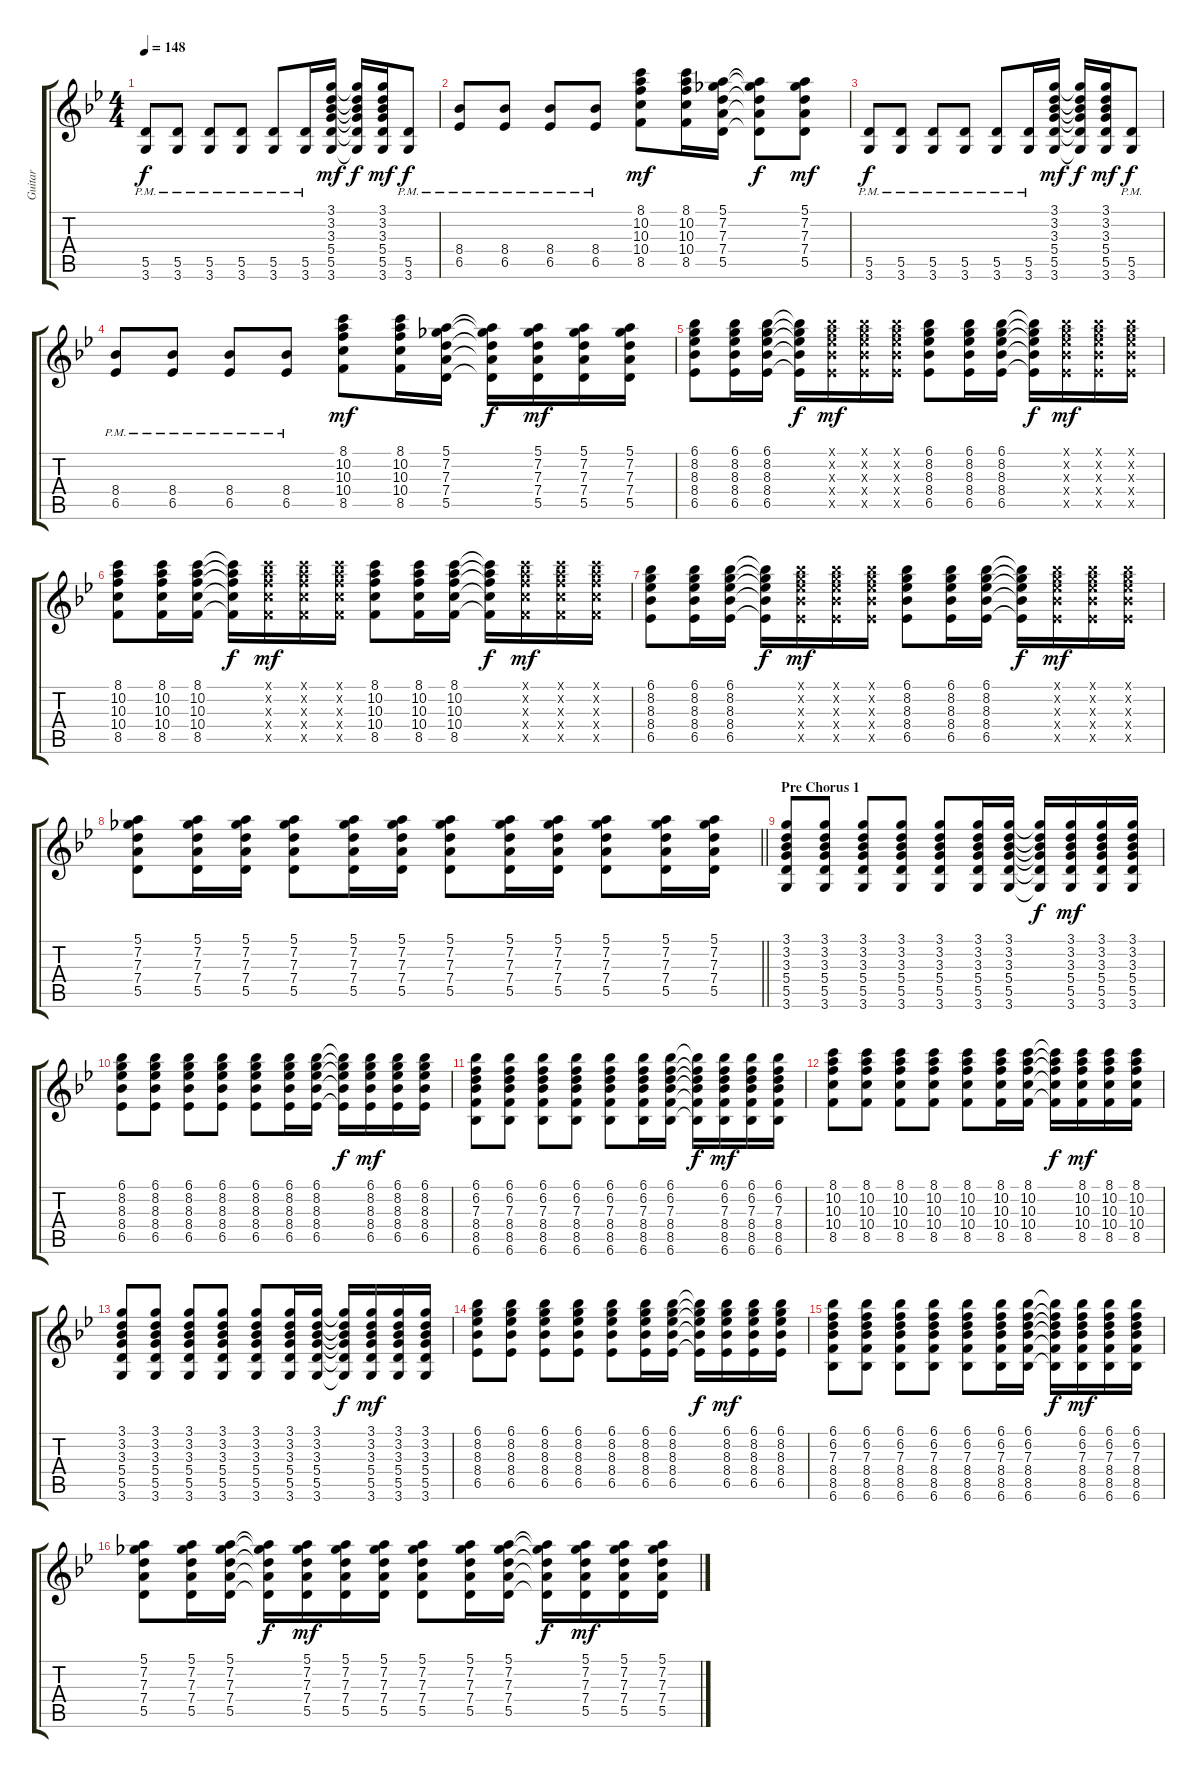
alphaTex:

\track ("Guitar" "Guitar") {instrument distortionguitar}
\staff {score tabs}
\tuning (E4 B3 G3 D3 A2 E2) {hide}
\ts (4 4)
\tempo 148
\clef g2
\ks gminor
(5.5{pm} 3.6{pm}).8{dy f} (5.5{pm} 3.6{pm}).8 (5.5{pm} 3.6{pm}).8 (5.5{pm} 3.6{pm}).8 (5.5{pm} 3.6{pm}).8 (5.5{pm} 3.6{pm}).16 (3.1 3.2 3.3 5.4 5.5 3.6).16{dy mf} (3.1{t} 3.2{t} 3.3{t} 5.4{t} 5.5{t} 3.6{t}).16{dy f} (3.1 3.2 3.3 5.4 5.5 3.6).16{dy mf} (5.5{pm} 3.6{pm}).8{dy f} |
(8.4{pm} 6.5{pm}).8 (8.4{pm} 6.5{pm}).8 (8.4{pm} 6.5{pm}).8 (8.4{pm} 6.5{pm}).8 (8.1 10.2 10.3 10.4 8.5).8{dy mf} (8.1 10.2 10.3 10.4 8.5).16 (5.1 7.2 7.3 7.4 5.5).16 (5.1{t} 7.2{t} 7.3{t} 7.4{t} 5.5{t}).8{dy f} (5.1 7.2 7.3 7.4 5.5).8{dy mf} |
(5.5{pm} 3.6{pm}).8{dy f} (5.5{pm} 3.6{pm}).8 (5.5{pm} 3.6{pm}).8 (5.5{pm} 3.6{pm}).8 (5.5{pm} 3.6{pm}).8 (5.5{pm} 3.6{pm}).16 (3.1 3.2 3.3 5.4 5.5 3.6).16{dy mf} (3.1{t} 3.2{t} 3.3{t} 5.4{t} 5.5{t} 3.6{t}).16{dy f} (3.1 3.2 3.3 5.4 5.5 3.6).16{dy mf} (5.5{pm} 3.6{pm}).8{dy f} |
(8.4{pm} 6.5{pm}).8 (8.4{pm} 6.5{pm}).8 (8.4{pm} 6.5{pm}).8 (8.4{pm} 6.5{pm}).8 (8.1 10.2 10.3 10.4 8.5).8{dy mf} (8.1 10.2 10.3 10.4 8.5).16 (5.1 7.2 7.3 7.4 5.5).16 (5.1{t} 7.2{t} 7.3{t} 7.4{t} 5.5{t}).16{dy f} (5.1 7.2 7.3 7.4 5.5).16{dy mf} (5.1 7.2 7.3 7.4 5.5).16 (5.1 7.2 7.3 7.4 5.5).16 |
(6.1 8.2 8.3 8.4 6.5).8 (6.1 8.2 8.3 8.4 6.5).16 (6.1 8.2 8.3 8.4 6.5).16 (6.1{t} 8.2{t} 8.3{t} 8.4{t} 6.5{t}).16{dy f} (6.1{x} 8.2{x} 8.3{x} 8.4{x} 6.5{x}).16{dy mf} (6.1{x} 8.2{x} 8.3{x} 8.4{x} 6.5{x}).16 (6.1{x} 8.2{x} 8.3{x} 8.4{x} 6.5{x}).16 (6.1 8.2 8.3 8.4 6.5).8 (6.1 8.2 8.3 8.4 6.5).16 (6.1 8.2 8.3 8.4 6.5).16 (6.1{t} 8.2{t} 8.3{t} 8.4{t} 6.5{t}).16{dy f} (6.1{x} 8.2{x} 8.3{x} 8.4{x} 6.5{x}).16{dy mf} (6.1{x} 8.2{x} 8.3{x} 8.4{x} 6.5{x}).16 (6.1{x} 8.2{x} 8.3{x} 8.4{x} 6.5{x}).16 |
(8.1 10.2 10.3 10.4 8.5).8 (8.1 10.2 10.3 10.4 8.5).16 (8.1 10.2 10.3 10.4 8.5).16 (8.1{t} 10.2{t} 10.3{t} 10.4{t} 8.5{t}).16{dy f} (8.1{x} 10.2{x} 10.3{x} 10.4{x} 8.5{x}).16{dy mf} (8.1{x} 10.2{x} 10.3{x} 10.4{x} 8.5{x}).16 (8.1{x} 10.2{x} 10.3{x} 10.4{x} 8.5{x}).16 (8.1 10.2 10.3 10.4 8.5).8 (8.1 10.2 10.3 10.4 8.5).16 (8.1 10.2 10.3 10.4 8.5).16 (8.1{t} 10.2{t} 10.3{t} 10.4{t} 8.5{t}).16{dy f} (8.1{x} 10.2{x} 10.3{x} 10.4{x} 8.5{x}).16{dy mf} (8.1{x} 10.2{x} 10.3{x} 10.4{x} 8.5{x}).16 (8.1{x} 10.2{x} 10.3{x} 10.4{x} 8.5{x}).16 |
(6.1 8.2 8.3 8.4 6.5).8 (6.1 8.2 8.3 8.4 6.5).16 (6.1 8.2 8.3 8.4 6.5).16 (6.1{t} 8.2{t} 8.3{t} 8.4{t} 6.5{t}).16{dy f} (6.1{x} 8.2{x} 8.3{x} 8.4{x} 6.5{x}).16{dy mf} (6.1{x} 8.2{x} 8.3{x} 8.4{x} 6.5{x}).16 (6.1{x} 8.2{x} 8.3{x} 8.4{x} 6.5{x}).16 (6.1 8.2 8.3 8.4 6.5).8 (6.1 8.2 8.3 8.4 6.5).16 (6.1 8.2 8.3 8.4 6.5).16 (6.1{t} 8.2{t} 8.3{t} 8.4{t} 6.5{t}).16{dy f} (6.1{x} 8.2{x} 8.3{x} 8.4{x} 6.5{x}).16{dy mf} (6.1{x} 8.2{x} 8.3{x} 8.4{x} 6.5{x}).16 (6.1{x} 8.2{x} 8.3{x} 8.4{x} 6.5{x}).16 |
\barLineRight lightlight
(5.1 7.2 7.3 7.4 5.5).8 (5.1 7.2 7.3 7.4 5.5).16 (5.1 7.2 7.3 7.4 5.5).16 (5.1 7.2 7.3 7.4 5.5).8 (5.1 7.2 7.3 7.4 5.5).16 (5.1 7.2 7.3 7.4 5.5).16 (5.1 7.2 7.3 7.4 5.5).8 (5.1 7.2 7.3 7.4 5.5).16 (5.1 7.2 7.3 7.4 5.5).16 (5.1 7.2 7.3 7.4 5.5).8 (5.1 7.2 7.3 7.4 5.5).16 (5.1 7.2 7.3 7.4 5.5).16 |
\section ("" "Pre Chorus 1")
(3.1 3.2 3.3 5.4 5.5 3.6).8 (3.1 3.2 3.3 5.4 5.5 3.6).8 (3.1 3.2 3.3 5.4 5.5 3.6).8 (3.1 3.2 3.3 5.4 5.5 3.6).8 (3.1 3.2 3.3 5.4 5.5 3.6).8 (3.1 3.2 3.3 5.4 5.5 3.6).16 (3.1 3.2 3.3 5.4 5.5 3.6).16 (3.1{t} 3.2{t} 3.3{t} 5.4{t} 5.5{t} 3.6{t}).16{dy f} (3.1 3.2 3.3 5.4 5.5 3.6).16{dy mf} (3.1 3.2 3.3 5.4 5.5 3.6).16 (3.1 3.2 3.3 5.4 5.5 3.6).16 |
(6.1 8.2 8.3 8.4 6.5).8 (6.1 8.2 8.3 8.4 6.5).8 (6.1 8.2 8.3 8.4 6.5).8 (6.1 8.2 8.3 8.4 6.5).8 (6.1 8.2 8.3 8.4 6.5).8 (6.1 8.2 8.3 8.4 6.5).16 (6.1 8.2 8.3 8.4 6.5).16 (6.1{t} 8.2{t} 8.3{t} 8.4{t} 6.5{t}).16{dy f} (6.1 8.2 8.3 8.4 6.5).16{dy mf} (6.1 8.2 8.3 8.4 6.5).16 (6.1 8.2 8.3 8.4 6.5).16 |
(6.1 6.2 7.3 8.4 8.5 6.6).8 (6.1 6.2 7.3 8.4 8.5 6.6).8 (6.1 6.2 7.3 8.4 8.5 6.6).8 (6.1 6.2 7.3 8.4 8.5 6.6).8 (6.1 6.2 7.3 8.4 8.5 6.6).8 (6.1 6.2 7.3 8.4 8.5 6.6).16 (6.1 6.2 7.3 8.4 8.5 6.6).16 (6.1{t} 6.2{t} 7.3{t} 8.4{t} 8.5{t} 6.6{t}).16{dy f} (6.1 6.2 7.3 8.4 8.5 6.6).16{dy mf} (6.1 6.2 7.3 8.4 8.5 6.6).16 (6.1 6.2 7.3 8.4 8.5 6.6).16 |
(8.1 10.2 10.3 10.4 8.5).8 (8.1 10.2 10.3 10.4 8.5).8 (8.1 10.2 10.3 10.4 8.5).8 (8.1 10.2 10.3 10.4 8.5).8 (8.1 10.2 10.3 10.4 8.5).8 (8.1 10.2 10.3 10.4 8.5).16 (8.1 10.2 10.3 10.4 8.5).16 (8.1{t} 10.2{t} 10.3{t} 10.4{t} 8.5{t}).16{dy f} (8.1 10.2 10.3 10.4 8.5).16{dy mf} (8.1 10.2 10.3 10.4 8.5).16 (8.1 10.2 10.3 10.4 8.5).16 |
(3.1 3.2 3.3 5.4 5.5 3.6).8 (3.1 3.2 3.3 5.4 5.5 3.6).8 (3.1 3.2 3.3 5.4 5.5 3.6).8 (3.1 3.2 3.3 5.4 5.5 3.6).8 (3.1 3.2 3.3 5.4 5.5 3.6).8 (3.1 3.2 3.3 5.4 5.5 3.6).16 (3.1 3.2 3.3 5.4 5.5 3.6).16 (3.1{t} 3.2{t} 3.3{t} 5.4{t} 5.5{t} 3.6{t}).16{dy f} (3.1 3.2 3.3 5.4 5.5 3.6).16{dy mf} (3.1 3.2 3.3 5.4 5.5 3.6).16 (3.1 3.2 3.3 5.4 5.5 3.6).16 |
(6.1 8.2 8.3 8.4 6.5).8 (6.1 8.2 8.3 8.4 6.5).8 (6.1 8.2 8.3 8.4 6.5).8 (6.1 8.2 8.3 8.4 6.5).8 (6.1 8.2 8.3 8.4 6.5).8 (6.1 8.2 8.3 8.4 6.5).16 (6.1 8.2 8.3 8.4 6.5).16 (6.1{t} 8.2{t} 8.3{t} 8.4{t} 6.5{t}).16{dy f} (6.1 8.2 8.3 8.4 6.5).16{dy mf} (6.1 8.2 8.3 8.4 6.5).16 (6.1 8.2 8.3 8.4 6.5).16 |
(6.1 6.2 7.3 8.4 8.5 6.6).8 (6.1 6.2 7.3 8.4 8.5 6.6).8 (6.1 6.2 7.3 8.4 8.5 6.6).8 (6.1 6.2 7.3 8.4 8.5 6.6).8 (6.1 6.2 7.3 8.4 8.5 6.6).8 (6.1 6.2 7.3 8.4 8.5 6.6).16 (6.1 6.2 7.3 8.4 8.5 6.6).16 (6.1{t} 6.2{t} 7.3{t} 8.4{t} 8.5{t} 6.6{t}).16{dy f} (6.1 6.2 7.3 8.4 8.5 6.6).16{dy mf} (6.1 6.2 7.3 8.4 8.5 6.6).16 (6.1 6.2 7.3 8.4 8.5 6.6).16 |
(5.1 7.2 7.3 7.4 5.5).8 (5.1 7.2 7.3 7.4 5.5).16 (5.1 7.2 7.3 7.4 5.5).16 (5.1{t} 7.2{t} 7.3{t} 7.4{t} 5.5{t}).16{dy f} (5.1 7.2 7.3 7.4 5.5).16{dy mf} (5.1 7.2 7.3 7.4 5.5).16 (5.1 7.2 7.3 7.4 5.5).16 (5.1 7.2 7.3 7.4 5.5).8 (5.1 7.2 7.3 7.4 5.5).16 (5.1 7.2 7.3 7.4 5.5).16 (5.1{t} 7.2{t} 7.3{t} 7.4{t} 5.5{t}).16{dy f} (5.1 7.2 7.3 7.4 5.5).16{dy mf} (5.1 7.2 7.3 7.4 5.5).16 (5.1 7.2 7.3 7.4 5.5).16
